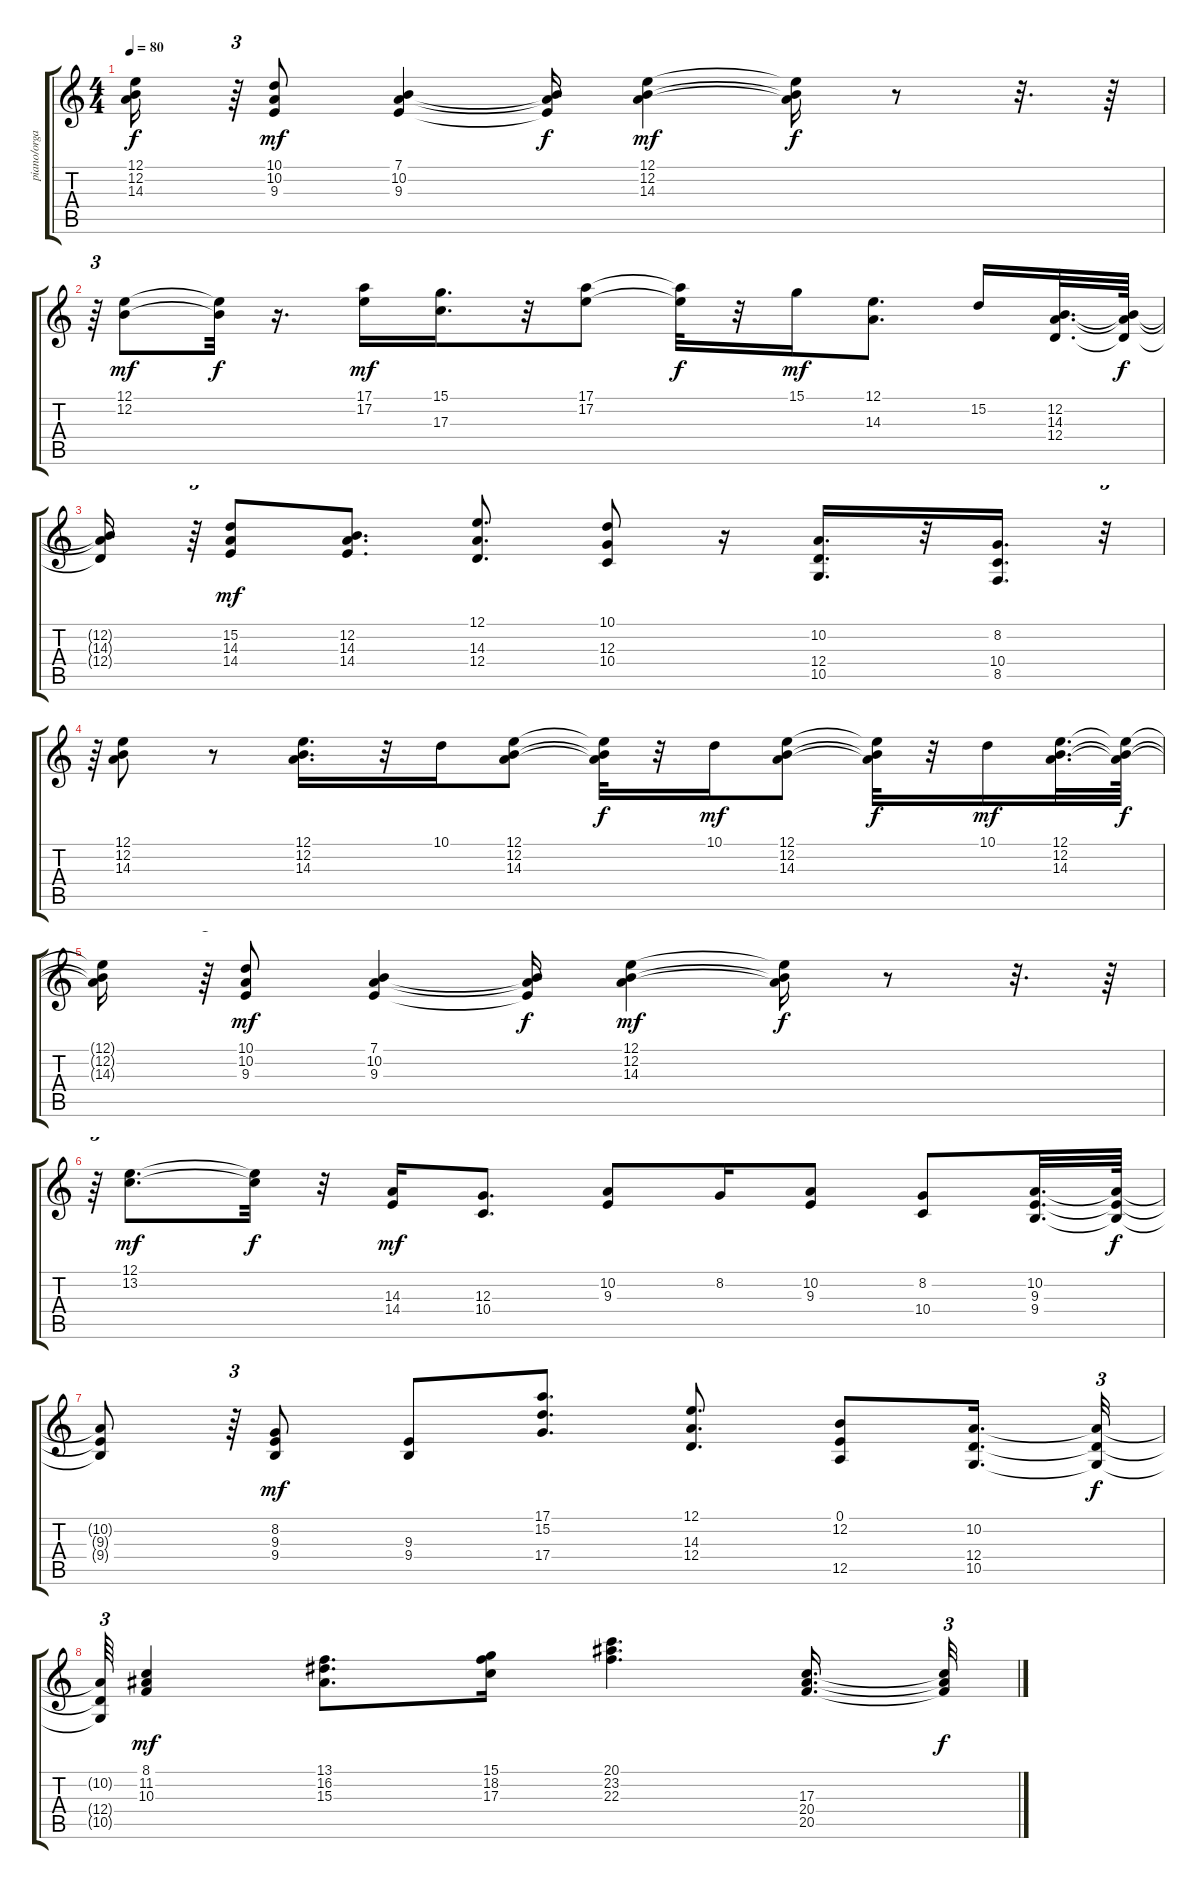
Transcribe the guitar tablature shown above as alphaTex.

\track ("piano/organ/synths  " "piano/orga") {instrument brightacousticpiano}
\staff {score tabs}
\tuning (E4 B3 G3 D3 A2 E2) {hide}
\ts (4 4)
\tempo 80
\clef g2
\ks c
(12.1{t} 12.2{t} 14.3{t}).16{dy f} r.64{tu (3 2)} (10.1 10.2 9.3).8{dy mf} (7.1 10.2 9.3).4 (7.1{t} 10.2{t} 9.3{t}).16{dy f} (12.1 12.2 14.3).4{dy mf} (12.1{t} 12.2{t} 14.3{t}).16{dy f} r.8 r.32{d} r.64 |
r.64{tu (3 2)} (12.1 12.2).8{dy mf} (12.1{t} 12.2{t}).32{dy f} r.16{d} (17.1 17.2).16{dy mf} (15.1 17.3).16{d} r.32 (17.1 17.2).8 (17.1{t} 17.2{t}).32{dy f} r.32 15.1.16{dy mf} (12.1 14.3).8{d} 15.2.16 (12.2 14.3 12.4).32{d} (12.2{t} 14.3{t} 12.4{t}).64{dy f} |
(12.2{t} 14.3{t} 12.4{t}).16 r.64{tu (3 2)} (15.2 14.3 14.4).8{dy mf} (12.2 14.3 14.4).8{d} (12.1 14.3 12.4).8{d} (10.1 12.3 10.4).8 r.16 (10.2 12.4 10.5).16{d} r.32 (8.2 10.4 8.5).16{d} r.32{tu (3 2)} |
r.64{tu (3 2)} (12.1 12.2 14.3).8 r.8 (12.1 12.2 14.3).16{d} r.32 10.1.16 (12.1 12.2 14.3).8 (12.1{t} 12.2{t} 14.3{t}).32{dy f} r.32 10.1.16{dy mf} (12.1 12.2 14.3).8 (12.1{t} 12.2{t} 14.3{t}).32{dy f} r.32 10.1.16{dy mf} (12.1 12.2 14.3).32{d} (12.1{t} 12.2{t} 14.3{t}).64{dy f} |
(12.1{t} 12.2{t} 14.3{t}).16 r.64{tu (3 2)} (10.1 10.2 9.3).8{dy mf} (7.1 10.2 9.3).4 (7.1{t} 10.2{t} 9.3{t}).16{dy f} (12.1 12.2 14.3).4{dy mf} (12.1{t} 12.2{t} 14.3{t}).16{dy f} r.8 r.32{d} r.64 |
r.64{tu (3 2)} (12.1 13.2).8{d dy mf} (12.1{t} 13.2{t}).32{dy f} r.32 (14.3 14.4).16{dy mf} (12.3 10.4).8{d} (10.2 9.3).8 8.2.16 (10.2 9.3).8 (8.2 10.4).8 (10.2 9.3 9.4).32{d} (10.2{t} 9.3{t} 9.4{t}).64{dy f} |
(10.2{t} 9.3{t} 9.4{t}).8 r.64{tu (3 2)} (8.2 9.3 9.4).8{dy mf} (9.3 9.4).8 (17.1 15.2 17.4).8{d} (12.1 14.3 12.4).8{d} (0.1 12.2 12.5).8 (10.2 12.4 10.5).16{d} (10.2{t} 12.4{t} 10.5{t}).32{tu (3 2) dy f} |
(10.2{t} 12.4{t} 10.5{t}).64{tu (3 2)} (8.1 11.2 10.3).4{dy mf} (13.1 16.2 15.3).8{d} (15.1 18.2 17.3).16 (20.1 23.2 22.3).4{d} (17.3 20.4 20.5).16{d} (17.3{t} 20.4{t} 20.5{t}).32{tu (3 2) dy f}
